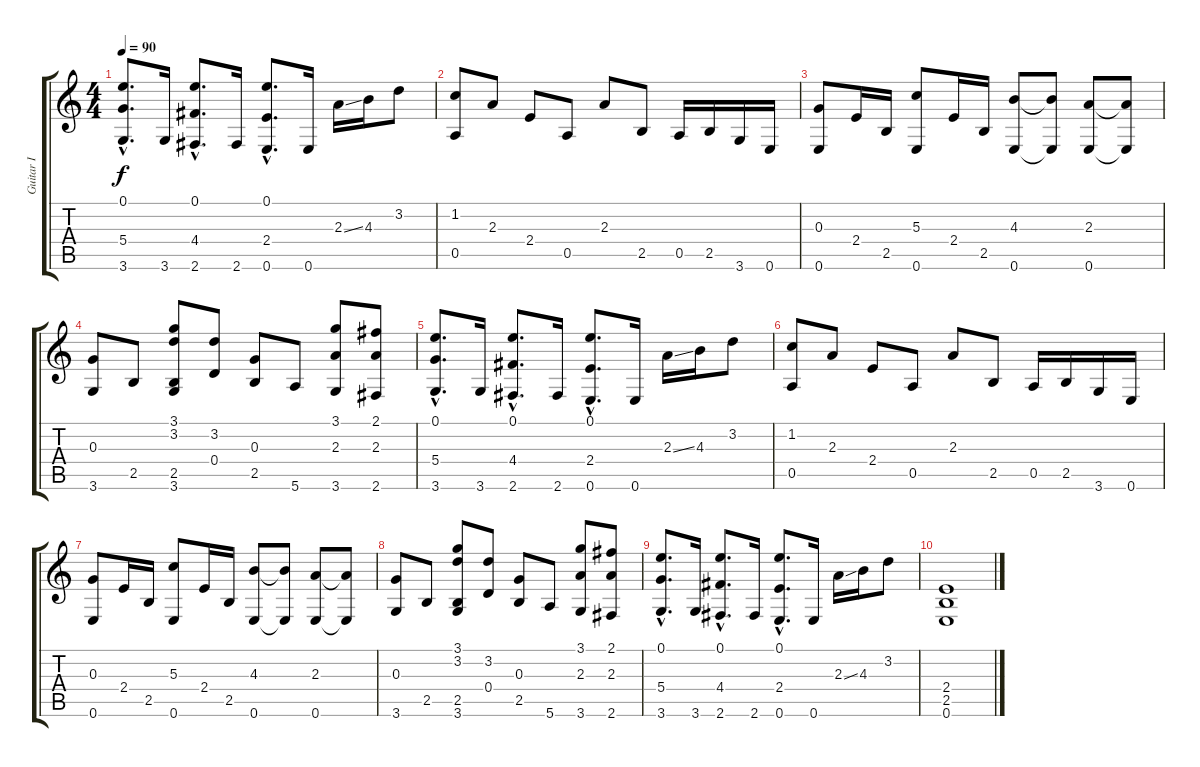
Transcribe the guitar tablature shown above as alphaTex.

\track ("Guitar I" "Guitar I") {instrument acousticguitarsteel}
\staff {score tabs}
\tuning (E4 B3 G3 D3 A2 E2) {hide}
\ts (4 4)
\tempo 90
\clef g2
\ks c
(0.1{hac} 5.4{hac} 3.6{hac}).8{d dy f} 3.6.16 (0.1{hac} 4.4{hac} 2.6{hac}).8{d} 2.6.16 (0.1{hac} 2.4{hac} 0.6{hac}).8{d} 0.6.16 2.3{ss}.16 4.3.16 3.2.8 |
(1.2 0.5).8 2.3.8 2.4.8 0.5.8 2.3.8 2.5.8 0.5.16 2.5.16 3.6.16 0.6.16 |
(0.3 0.6).8 2.4.16 2.5.16 (5.3 0.6).8 2.4.16 2.5.16 (4.3 0.6).8 (4.3{t} 0.6{t}).8 (2.3 0.6).8 (2.3{t} 0.6{t}).8 |
(0.3 3.6).8 2.5.8 (3.1 3.2 2.5 3.6).8 (3.2 0.4).8 (0.3 2.5).8 5.6.8 (3.1 2.3 3.6).8 (2.1 2.3 2.6).8 |
(0.1{hac} 5.4{hac} 3.6{hac}).8{d} 3.6.16 (0.1{hac} 4.4{hac} 2.6{hac}).8{d} 2.6.16 (0.1{hac} 2.4{hac} 0.6{hac}).8{d} 0.6.16 2.3{ss}.16 4.3.16 3.2.8 |
(1.2 0.5).8 2.3.8 2.4.8 0.5.8 2.3.8 2.5.8 0.5.16 2.5.16 3.6.16 0.6.16 |
(0.3 0.6).8 2.4.16 2.5.16 (5.3 0.6).8 2.4.16 2.5.16 (4.3 0.6).8 (4.3{t} 0.6{t}).8 (2.3 0.6).8 (2.3{t} 0.6{t}).8 |
(0.3 3.6).8 2.5.8 (3.1 3.2 2.5 3.6).8 (3.2 0.4).8 (0.3 2.5).8 5.6.8 (3.1 2.3 3.6).8 (2.1 2.3 2.6).8 |
(0.1{hac} 5.4{hac} 3.6{hac}).8{d} 3.6.16 (0.1{hac} 4.4{hac} 2.6{hac}).8{d} 2.6.16 (0.1{hac} 2.4{hac} 0.6{hac}).8{d} 0.6.16 2.3{ss}.16 4.3.16 3.2.8 |
(2.4 2.5 0.6).1
